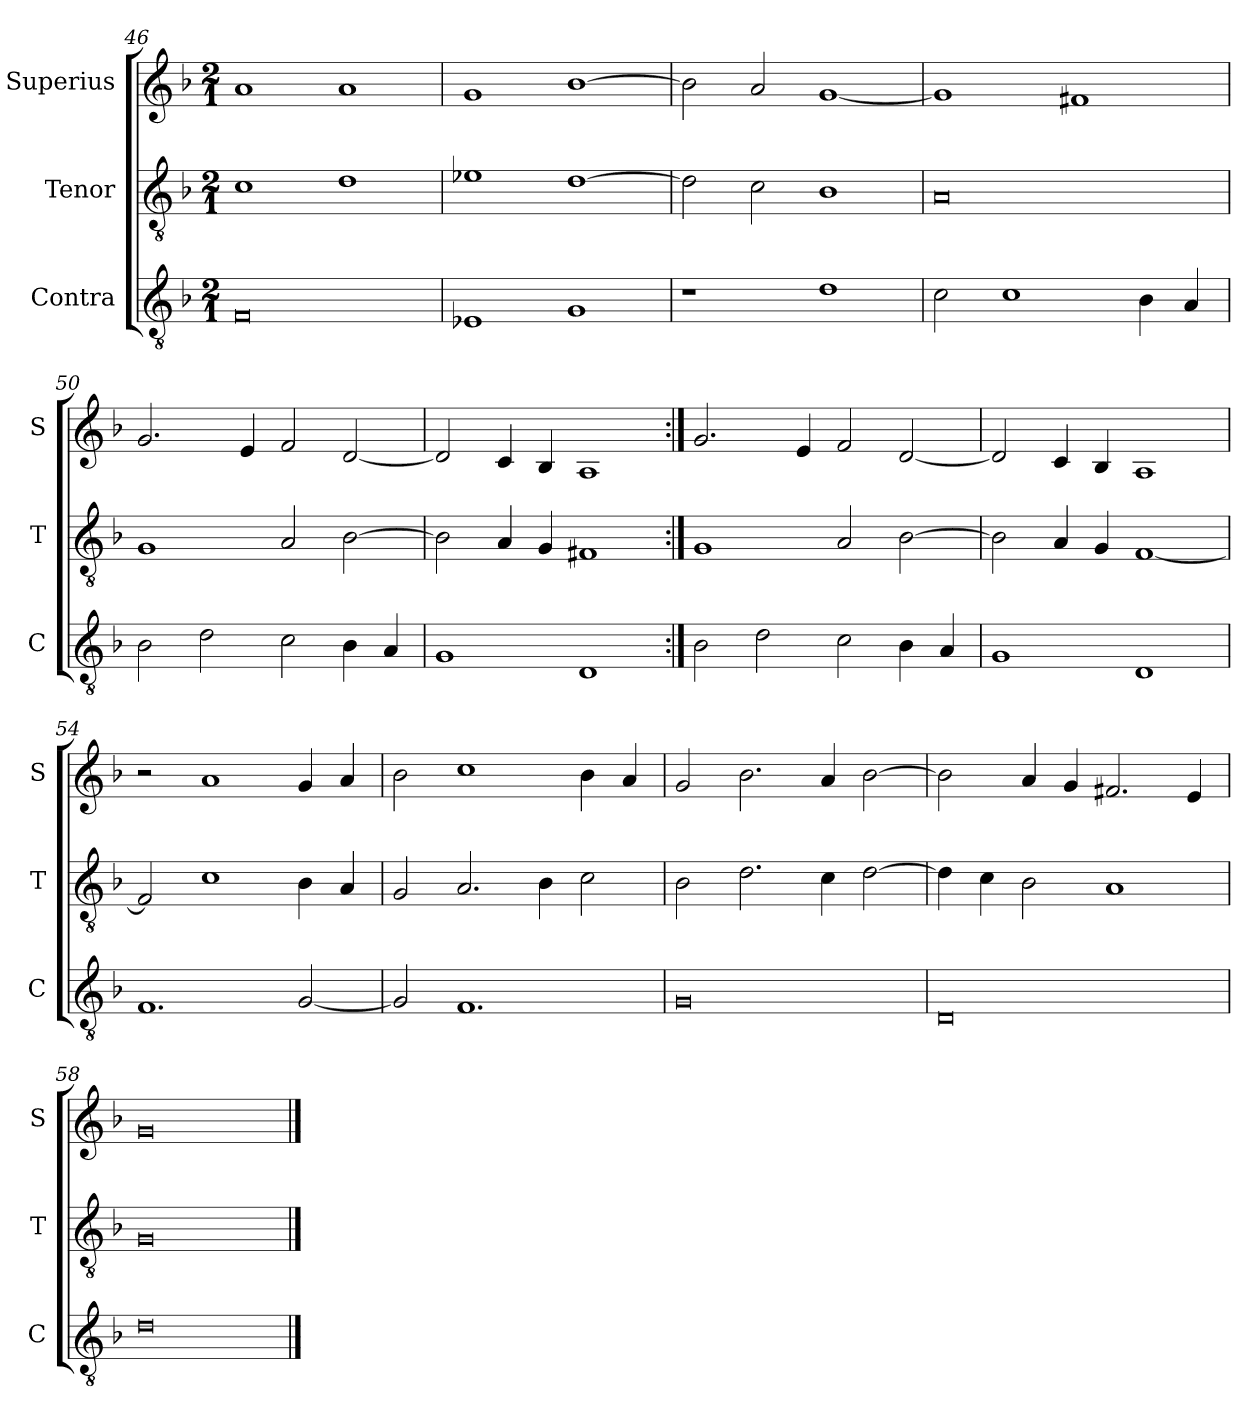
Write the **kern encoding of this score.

**kern	**kern	**kern
*part3	*part2	*part1
*staff3	*staff2	*staff1
*I"Contra	*I"Tenor	*I"Superius
*I'C	*I'T	*I'S
*clefGv2	*clefGv2	*clefG2
*k[b-]	*k[b-]	*k[b-]
*M2/1	*M2/1	*M2/1
=46	=46	=46
0F	1c	1a
.	1d	1a
=47	=47	=47
1E-X	1e-X	1g
1G	[1d	[1b-
=48	=48	=48
1r	2d]	2b-]
.	2c	2a
1d	1B-	[1g
=49	=49	=49
2c	0A	1g]
1c	.	.
.	.	1f#X
4B-	.	.
4A	.	.
=50	=50	=50
2B-	1G	2.g
2d	.	.
.	.	4e
2c	2A	2f
4B-	[2B-	[2d
4A	.	.
=51	=51	=51
1G	2B-]	2d]
.	4A	4c
.	4G	4B-
1D	1F#X	1A
=52:|!	=52:|!	=52:|!
2B-	1G	2.g
2d	.	.
.	.	4e
2c	2A	2f
4B-	[2B-	[2d
4A	.	.
=53	=53	=53
1G	2B-]	2d]
.	4A	4c
.	4G	4B-
1D	[1F	1A
=54	=54	=54
1.F	2F]	2r
.	1c	1a
[2G	4B-	4g
.	4A	4a
=55	=55	=55
2G]	2G	2b-
1.F	2.A	1cc
.	4B-	.
.	2c	4b-
.	.	4a
=56	=56	=56
0G	2B-	2g
.	2.d	2.b-
.	4c	4a
.	[2d	[2b-
=57	=57	=57
0D	4d]	2b-]
.	4c	.
.	2B-	4a
.	.	4g
.	1A	2.f#X
.	.	4e
=58	=58	=58
0d	0G	0g
==	==	==
*-	*-	*-
